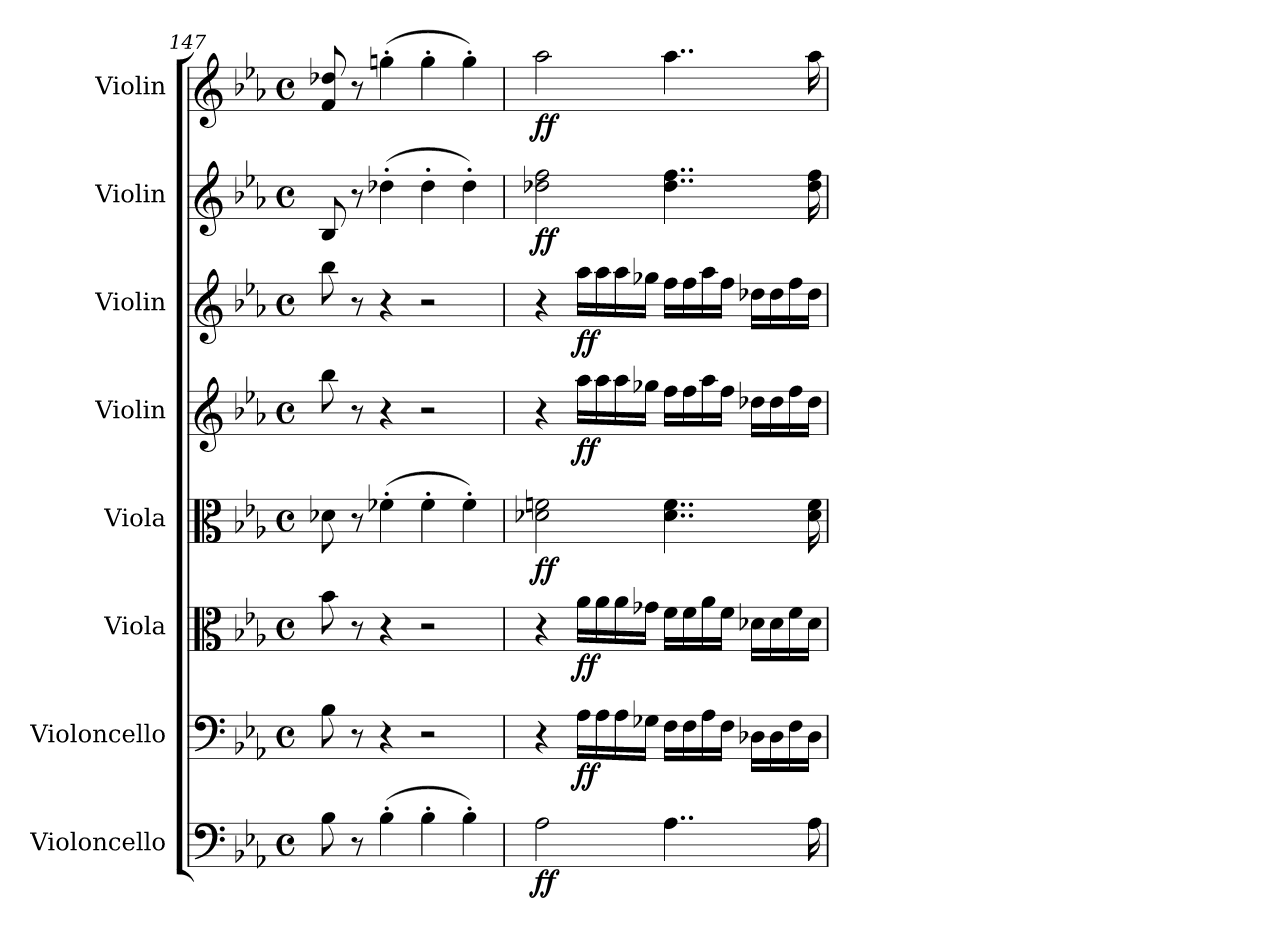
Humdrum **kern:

**kern	**dynam	**kern	**dynam	**kern	**dynam	**kern	**dynam	**kern	**dynam	**kern	**dynam	**kern	**dynam	**kern	**dynam
*part8	*part8	*part7	*part7	*part6	*part6	*part5	*part5	*part4	*part4	*part3	*part3	*part2	*part2	*part1	*part1
*staff8	*staff8	*staff7	*staff7	*staff6	*staff6	*staff5	*staff5	*staff4	*staff4	*staff3	*staff3	*staff2	*staff2	*staff1	*staff1
*I"Violoncello	*	*I"Violoncello	*	*I"Viola	*	*I"Viola	*	*I"Violin	*	*I"Violin	*	*I"Violin	*	*I"Violin	*
*I'Vc.	*	*I'Vc.	*	*I'Vla.	*	*I'Vla.	*	*I'Vln.	*	*I'Vln.	*	*I'Vln.	*	*I'Vln.	*
*clefF4	*	*clefF4	*	*clefC3	*	*clefC3	*	*clefG2	*	*clefG2	*	*clefG2	*	*clefG2	*
*k[b-e-a-]	*	*k[b-e-a-]	*	*k[b-e-a-]	*	*k[b-e-a-]	*	*k[b-e-a-]	*	*k[b-e-a-]	*	*k[b-e-a-]	*	*k[b-e-a-]	*
*M4/4	*	*M4/4	*	*M4/4	*	*M4/4	*	*M4/4	*	*M4/4	*	*M4/4	*	*M4/4	*
*met(c)	*	*met(c)	*	*met(c)	*	*met(c)	*	*met(c)	*	*met(c)	*	*met(c)	*	*met(c)	*
=147	=147	=147	=147	=147	=147	=147	=147	=147	=147	=147	=147	=147	=147	=147	=147
8B-\	.	8B-\	.	8b-\	.	8d-X\	.	8bb-\	.	8bb-\	.	8B-/	.	8f/ 8dd-X/	.
8r	.	8r	.	8r	.	8r	.	8r	.	8r	.	8r	.	8r	.
(>4B-'\	.	4r	.	4r	.	(>4f-X'\	.	4r	.	4r	.	(>4dd-X'\	.	(>4ggn'\	.
4B-'\	.	2r	.	2r	.	4f-'\	.	2r	.	2r	.	4dd-'\	.	4gg'\	.
4B-'\)	.	.	.	.	.	4f-'\)	.	.	.	.	.	4dd-'\)	.	4gg'\)	.
=148	=148	=148	=148	=148	=148	=148	=148	=148	=148	=148	=148	=148	=148	=148	=148
!	!LO:DY:b	!	!	!	!	!	!LO:DY:b	!	!	!	!	!	!LO:DY:b	!	!LO:DY:b
2A-\	ff	4r	.	4r	.	2d-X\ 2fn\	ff	4r	.	4r	.	2dd-X\ 2ff\	ff	2aa-\	ff
!	!	!	!LO:DY:b	!	!LO:DY:b	!	!	!	!LO:DY:b	!	!LO:DY:b	!	!	!	!
.	.	16A-\LL	ff	16a-\LL	ff	.	.	16aa-\LL	ff	16aa-\LL	ff	.	.	.	.
.	.	16A-\	.	16a-\	.	.	.	16aa-\	.	16aa-\	.	.	.	.	.
.	.	16A-\	.	16a-\	.	.	.	16aa-\	.	16aa-\	.	.	.	.	.
.	.	16G-X\JJ	.	16g-X\JJ	.	.	.	16gg-X\JJ	.	16gg-X\JJ	.	.	.	.	.
4..A-\	.	16F\LL	.	16f\LL	.	4..d-\ 4..f\	.	16ff\LL	.	16ff\LL	.	4..dd-\ 4..ff\	.	4..aa-\	.
.	.	16F\	.	16f\	.	.	.	16ff\	.	16ff\	.	.	.	.	.
.	.	16A-\	.	16a-\	.	.	.	16aa-\	.	16aa-\	.	.	.	.	.
.	.	16F\JJ	.	16f\JJ	.	.	.	16ff\JJ	.	16ff\JJ	.	.	.	.	.
.	.	16D-X\LL	.	16d-X\LL	.	.	.	16dd-X\LL	.	16dd-X\LL	.	.	.	.	.
.	.	16D-\	.	16d-\	.	.	.	16dd-\	.	16dd-\	.	.	.	.	.
.	.	16F\	.	16f\	.	.	.	16ff\	.	16ff\	.	.	.	.	.
16A-\	.	16D-\JJ	.	16d-\JJ	.	16d-\ 16f\	.	16dd-\JJ	.	16dd-\JJ	.	16dd-\ 16ff\	.	16aa-\	.
=	=	=	=	=	=	=	=	=	=	=	=	=	=	=	=
*-	*-	*-	*-	*-	*-	*-	*-	*-	*-	*-	*-	*-	*-	*-	*-
